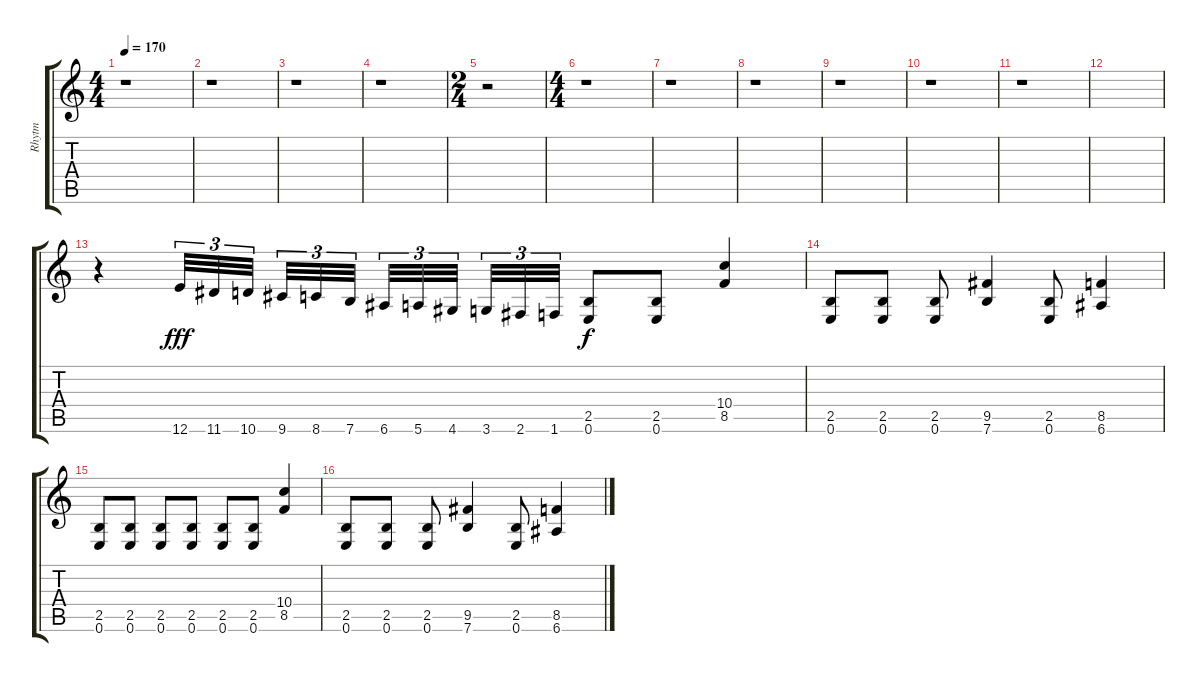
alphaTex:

\track ("Rhytm" "Rhytm") {instrument distortionguitar}
\staff {score tabs}
\tuning (E4 B3 G3 D3 A2 E2) {hide}
\ts (4 4)
\tempo 170
\clef g2
\ks c
r.1{dy fff instrument distortionguitar} |
r.1 |
r.1 |
r.1 |
\ts (2 4)
r.2 |
\ts (4 4)
r.1 |
r.1 |
r.1 |
r.1 |
r.1 |
r.1 |
|
r.4 12.6.32{tu (3 2)} 11.6.32{tu (3 2)} 10.6.32{tu (3 2)} 9.6.32{tu (3 2)} 8.6.32{tu (3 2)} 7.6.32{tu (3 2)} 6.6.32{tu (3 2)} 5.6.32{tu (3 2)} 4.6.32{tu (3 2)} 3.6.32{tu (3 2)} 2.6.32{tu (3 2)} 1.6.32{tu (3 2)} (2.5 0.6).8{dy f} (2.5 0.6).8 (10.4 8.5).4 |
(2.5 0.6).8 (2.5 0.6).8 (2.5 0.6).8 (9.5 7.6).4 (2.5 0.6).8 (8.5 6.6).4 |
(2.5 0.6).8 (2.5 0.6).8 (2.5 0.6).8 (2.5 0.6).8 (2.5 0.6).8 (2.5 0.6).8 (10.4 8.5).4 |
(2.5 0.6).8 (2.5 0.6).8 (2.5 0.6).8 (9.5 7.6).4 (2.5 0.6).8 (8.5 6.6).4
